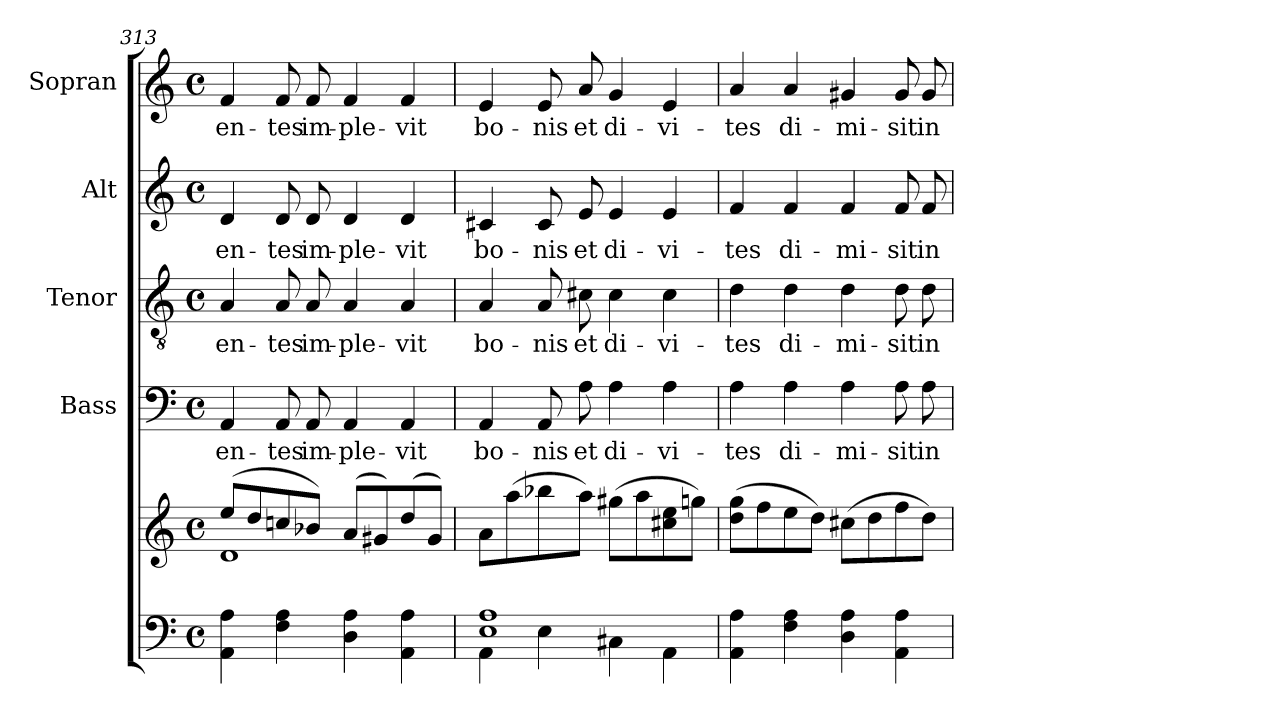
**kern	**kern	**kern	**text	**kern	**text	**kern	**text	**kern	**text
*part5	*part5	*part4	*part4	*part3	*part3	*part2	*part2	*part1	*part1
*staff6	*staff5	*staff4	*staff4	*staff3	*staff3	*staff2	*staff2	*staff1	*staff1
*	*	*I"Bass	*	*I"Tenor	*	*I"Alt	*	*I"Sopran	*
*	*	*I'B	*	*I'T	*	*I'A	*	*I'S	*
*clefF4	*clefG2	*clefF4	*	*clefGv2	*	*clefG2	*	*clefG2	*
*k[]	*k[]	*k[]	*	*k[]	*	*k[]	*	*k[]	*
*C:	*C:	*C:	*	*C:	*	*C:	*	*C:	*
*M4/4	*M4/4	*M4/4	*	*M4/4	*	*M4/4	*	*M4/4	*
*met(c)	*met(c)	*met(c)	*	*met(c)	*	*met(c)	*	*met(c)	*
=313	=313	=313	=313	=313	=313	=313	=313	=313	=313
*	*^	*	*	*	*	*	*	*	*
!	!	!	!	!LO:LY:b	!	!LO:LY:b	!	!LO:LY:b	!	!LO:LY:b
4AA\ 4A\	(>8ee/L	1d	4AA/	-en-	4A/	-en-	4d/	-en-	4f/	-en-
.	8dd/	.	.	.	.	.	.	.	.	.
!	!	!	!	!LO:LY:b	!	!LO:LY:b	!	!LO:LY:b	!	!LO:LY:b
4F\ 4A\	8ccn/	.	8AA/	-tes	8A/	-tes	8d/	-tes	8f/	-tes
!	!	!	!	!LO:LY:b	!	!LO:LY:b	!	!LO:LY:b	!	!LO:LY:b
.	8b-X/J)	.	8AA/	im-	8A/	im-	8d/	im-	8f/	im-
!	!	!	!	!LO:LY:b	!	!LO:LY:b	!	!LO:LY:b	!	!LO:LY:b
4D\ 4A\	(>8a/L	.	4AA/	-ple-	4A/	-ple-	4d/	-ple-	4f/	-ple-
.	8g#X/)	.	.	.	.	.	.	.	.	.
!	!	!	!	!LO:LY:b	!	!LO:LY:b	!	!LO:LY:b	!	!LO:LY:b
4AA\ 4A\	(>8dd/	.	4AA/	-vit	4A/	-vit	4d/	-vit	4f/	-vit
.	8g#/J)	.	.	.	.	.	.	.	.	.
*	*v	*v	*	*	*	*	*	*	*	*
=314	=314	=314	=314	=314	=314	=314	=314	=314	=314
*^	*	*	*	*	*	*	*	*	*
!	!	!	!	!LO:LY:b	!	!LO:LY:b	!	!LO:LY:b	!	!LO:LY:b
1E 1A	4AA\	8a\L	4AA/	bo-	4A/	bo-	4c#X/	bo-	4e/	bo-
.	.	(>8aa\	.	.	.	.	.	.	.	.
!	!	!	!	!LO:LY:b	!	!LO:LY:b	!	!LO:LY:b	!	!LO:LY:b
.	4E\	8bb-X\	8AA/	-nis	8A/	-nis	8c#/	-nis	8e/	-nis
!	!	!	!	!LO:LY:b	!	!LO:LY:b	!	!LO:LY:b	!	!LO:LY:b
.	.	8aa\J)	8A\	et	8c#X\	et	8e/	et	8a/	et
!	!	!	!	!LO:LY:b	!	!LO:LY:b	!	!LO:LY:b	!	!LO:LY:b
.	4C#X\	(>8gg#X\L	4A\	di-	4c#\	di-	4e/	di-	4g/	di-
.	.	8aa\	.	.	.	.	.	.	.	.
!	!	!	!	!LO:LY:b	!	!LO:LY:b	!	!LO:LY:b	!	!LO:LY:b
.	4AA\	8cc#X\ 8ee\	4A\	-vi-	4c#\	-vi-	4e/	-vi-	4e/	-vi-
.	.	8ggn\J)	.	.	.	.	.	.	.	.
*v	*v	*	*	*	*	*	*	*	*	*
!!LO:PB:g=z
=315	=315	=315	=315	=315	=315	=315	=315	=315	=315
!	!	!	!LO:LY:b	!	!LO:LY:b	!	!LO:LY:b	!	!LO:LY:b
4AA\ 4A\	(>8dd\ 8gg\L	4A\	-tes	4d\	-tes	4f/	-tes	4a/	-tes
.	8ff\	.	.	.	.	.	.	.	.
!	!	!	!LO:LY:b	!	!LO:LY:b	!	!LO:LY:b	!	!LO:LY:b
4F\ 4A\	8ee\	4A\	di-	4d\	di-	4f/	di-	4a/	di-
.	8dd\J)	.	.	.	.	.	.	.	.
!	!	!	!LO:LY:b	!	!LO:LY:b	!	!LO:LY:b	!	!LO:LY:b
4D\ 4A\	(>8cc#X\L	4A\	-mi-	4d\	-mi-	4f/	-mi-	4g#X/	-mi-
.	8dd\	.	.	.	.	.	.	.	.
!	!	!	!LO:LY:b	!	!LO:LY:b	!	!LO:LY:b	!	!LO:LY:b
4AA\ 4A\	8ff\	8A\	-sit	8d\	-sit	8f/	-sit	8g#/	-sit
!	!	!	!LO:LY:b	!	!LO:LY:b	!	!LO:LY:b	!	!LO:LY:b
.	8dd\J)	8A\	in-	8d\	in-	8f/	in-	8g#/	in-
=	=	=	=	=	=	=	=	=	=
*-	*-	*-	*-	*-	*-	*-	*-	*-	*-
